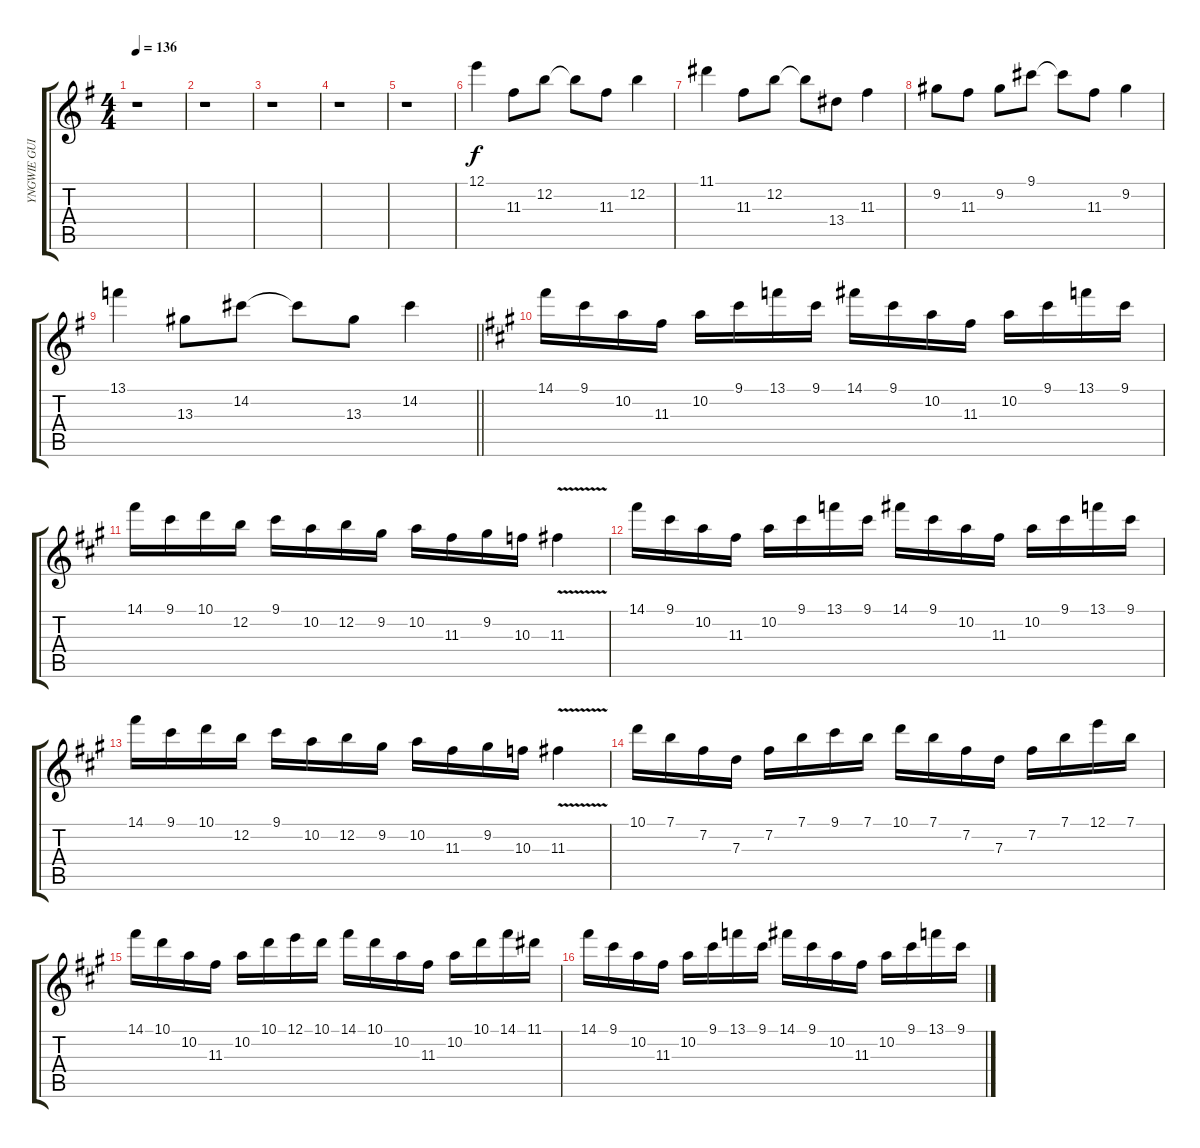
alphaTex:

\track ("YNGWIE GUITAR 2" "YNGWIE GUI") {instrument overdrivenguitar}
\staff {score tabs}
\tuning (E4 B3 G3 D3 A2 E2) {hide}
\ts (4 4)
\tempo 136
\clef g2
\ks eminor
r.1{dy f} |
r.1 |
r.1 |
r.1 |
r.1 |
12.1.4 11.3.8 12.2.8 12.2{t}.8 11.3.8 12.2.4 |
11.1.4 11.3.8 12.2.8 12.2{t}.8 13.4.8 11.3.4 |
9.2.8 11.3.8 9.2.8 9.1.8 9.1{t}.8 11.3.8 9.2.4 |
\barLineRight lightlight
13.1.4 13.3.8 14.2.8 14.2{t}.8 13.3.8 14.2.4 |
\ks f#minor
14.1.16{volume 16 balance 16} 9.1.16 10.2.16 11.3.16 10.2.16 9.1.16 13.1.16 9.1.16 14.1.16 9.1.16 10.2.16 11.3.16 10.2.16 9.1.16 13.1.16 9.1.16 |
14.1.16 9.1.16 10.1.16 12.2.16 9.1.16 10.2.16 12.2.16 9.2.16 10.2.16 11.3.16 9.2.16 10.3.16 11.3{v}.4 |
14.1.16 9.1.16 10.2.16 11.3.16 10.2.16 9.1.16 13.1.16 9.1.16 14.1.16 9.1.16 10.2.16 11.3.16 10.2.16 9.1.16 13.1.16 9.1.16 |
14.1.16 9.1.16 10.1.16 12.2.16 9.1.16 10.2.16 12.2.16 9.2.16 10.2.16 11.3.16 9.2.16 10.3.16 11.3{v}.4 |
10.1.16 7.1.16 7.2.16 7.3.16 7.2.16 7.1.16 9.1.16 7.1.16 10.1.16 7.1.16 7.2.16 7.3.16 7.2.16 7.1.16 12.1.16 7.1.16 |
14.1.16 10.1.16 10.2.16 11.3.16 10.2.16 10.1.16 12.1.16 10.1.16 14.1.16 10.1.16 10.2.16 11.3.16 10.2.16 10.1.16 14.1.16 11.1.16 |
14.1.16 9.1.16 10.2.16 11.3.16 10.2.16 9.1.16 13.1.16 9.1.16 14.1.16 9.1.16 10.2.16 11.3.16 10.2.16 9.1.16 13.1.16 9.1.16
